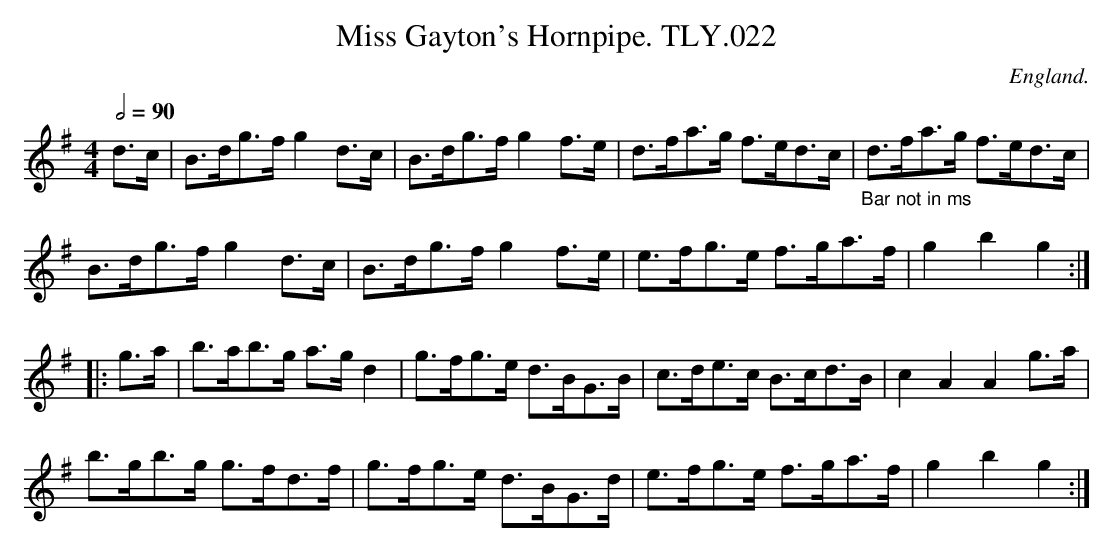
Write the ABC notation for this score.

X:1
T:Miss Gayton's Hornpipe. TLY.022
M:4/4
L:1/8
Q:1/2=90
O:England.
K:G
d>c|B>dg>f g2 d>c|B>dg>f g2 f>e|\
d>fa>g f>ed>c|"_Bar not in ms"d>fa>g f>ed>c|
B>dg>f g2 d>c|B>dg>f g2 f>e|\
e>fg>e f>ga>f|g2b2g2:|
|:g>a|b>ab>g a>g d2|g>fg>e d>BG>B|c>de>c B>cd>B|c2 A2A2g>a|
b>gb>g g>fd>f|g>fg>e d>BG>d|e>fg>e f>ga>f|g2b2g2:|
